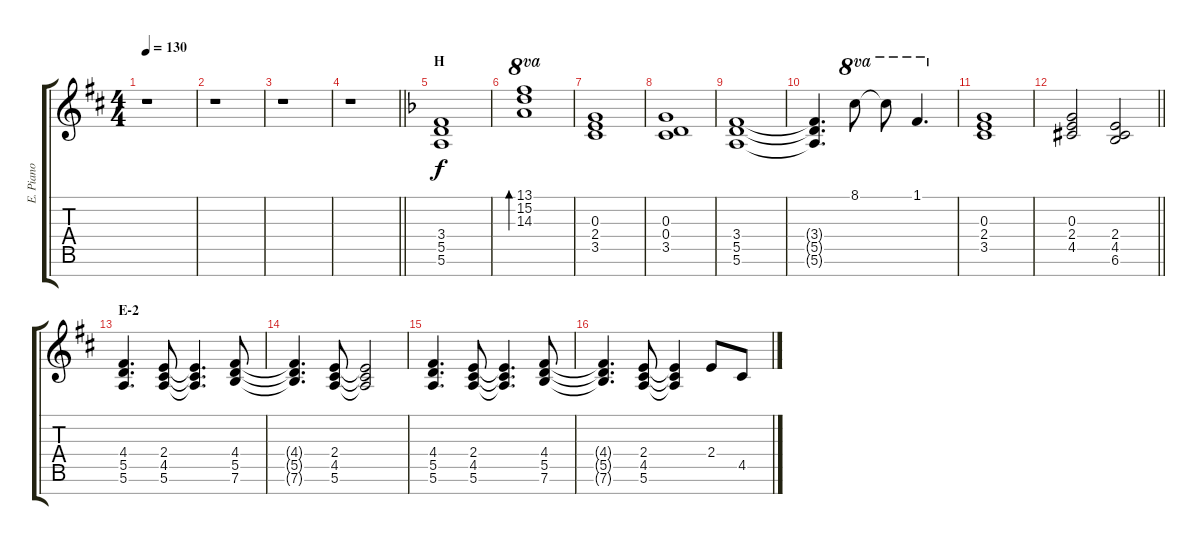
\track ("E. Piano" "E. Piano") {instrument electricpiano1}
\staff {score tabs}
\tuning (E5 B4 G4 D4 A3 E3 B2) {hide}
\ts (4 4)
\tempo 130
\clef g2
\ks d
r.1{dy f} |
r.1 |
r.1 |
\barLineRight lightlight
r.1 |
\section ("" "H")
\ks f
(3.4 5.5 5.6).1 |
(13.1 15.2 14.3).1{bd 120 ot 8va} |
(0.3 2.4 3.5).1 |
(0.3 0.4 3.5).1 |
(3.4 5.5 5.6).1 |
(3.4{t} 5.5{t} 5.6{t}).4{d} 8.1.8{ot 8va} 8.1{t}.8{ot 8va} 1.1.4{d ot 8va} |
(0.3 2.4 3.5).1 |
\barLineRight lightlight
(0.3 2.4 4.5{acc #}).2 (2.4 4.5{acc #} 6.6).2 |
\section ("" "E-2")
\ks d
(4.4 5.5 5.6).4{d} (2.4 4.5 5.6).8 (2.4{t} 4.5{t} 5.6{t}).4{d} (4.4 5.5 7.6).8 |
(4.4{t} 5.5{t} 7.6{t}).4{d} (2.4 4.5 5.6).8 (2.4{t} 4.5{t} 5.6{t}).2 |
(4.4 5.5 5.6).4{d} (2.4 4.5 5.6).8 (2.4{t} 4.5{t} 5.6{t}).4{d} (4.4 5.5 7.6).8 |
(4.4{t} 5.5{t} 7.6{t}).4{d} (2.4 4.5 5.6).8 (2.4{t} 4.5{t} 5.6{t}).4 2.4.8 4.5.8
